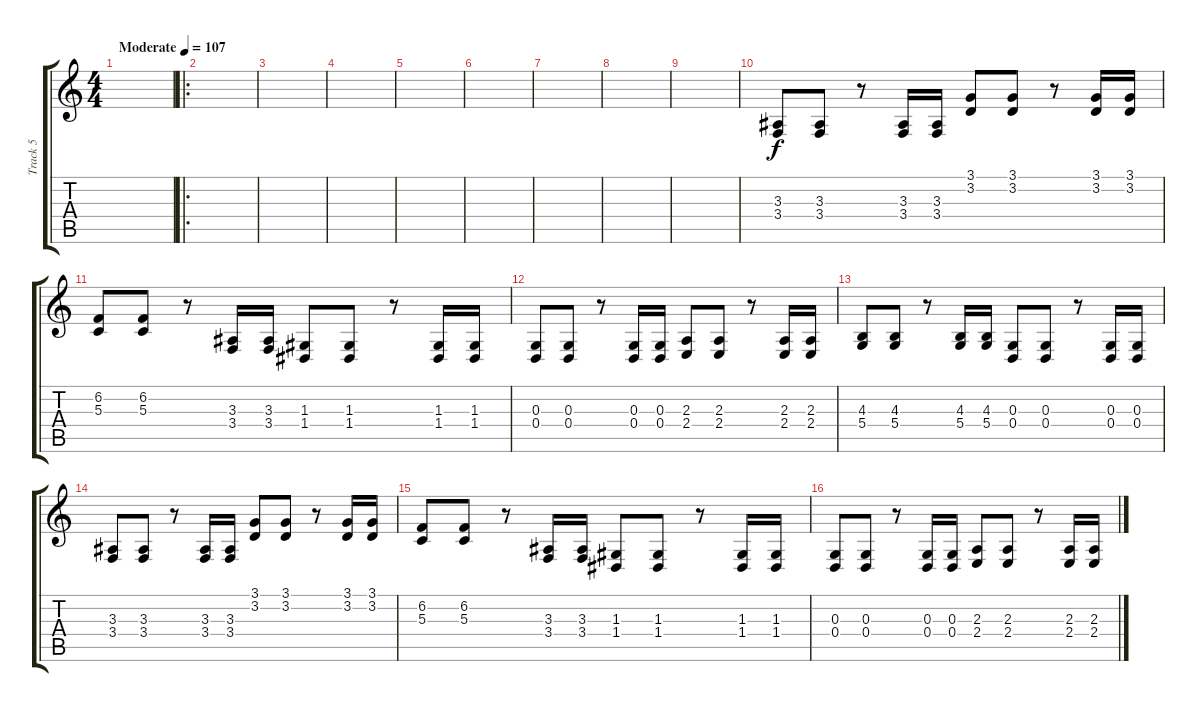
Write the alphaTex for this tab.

\track ("Track 5" "Track 5") {instrument cello bank 255}
\staff {score tabs}
\tuning (E4 B3 G3 D3 A2 E2) {hide}
\ts (4 4)
\tempo (107 "Moderate")
\clef g2
\ks c
|
\ro
|
|
|
|
|
|
|
|
(3.3 3.4).8 (3.3 3.4).8 r.8 (3.3 3.4).16 (3.3 3.4).16 (3.1 3.2).8 (3.1 3.2).8 r.8 (3.1 3.2).16 (3.1 3.2).16 |
(6.2 5.3).8 (6.2 5.3).8 r.8 (3.3 3.4).16 (3.3 3.4).16 (1.3 1.4).8 (1.3 1.4).8 r.8 (1.3 1.4).16 (1.3 1.4).16 |
(0.3 0.4).8 (0.3 0.4).8 r.8 (0.3 0.4).16 (0.3 0.4).16 (2.3 2.4).8 (2.3 2.4).8 r.8 (2.3 2.4).16 (2.3 2.4).16 |
(4.3 5.4).8 (4.3 5.4).8 r.8 (4.3 5.4).16 (4.3 5.4).16 (0.3 0.4).8 (0.3 0.4).8 r.8 (0.3 0.4).16 (0.3 0.4).16 |
(3.3 3.4).8 (3.3 3.4).8 r.8 (3.3 3.4).16 (3.3 3.4).16 (3.1 3.2).8 (3.1 3.2).8 r.8 (3.1 3.2).16 (3.1 3.2).16 |
(6.2 5.3).8 (6.2 5.3).8 r.8 (3.3 3.4).16 (3.3 3.4).16 (1.3 1.4).8 (1.3 1.4).8 r.8 (1.3 1.4).16 (1.3 1.4).16 |
(0.3 0.4).8 (0.3 0.4).8 r.8 (0.3 0.4).16 (0.3 0.4).16 (2.3 2.4).8 (2.3 2.4).8 r.8 (2.3 2.4).16 (2.3 2.4).16
